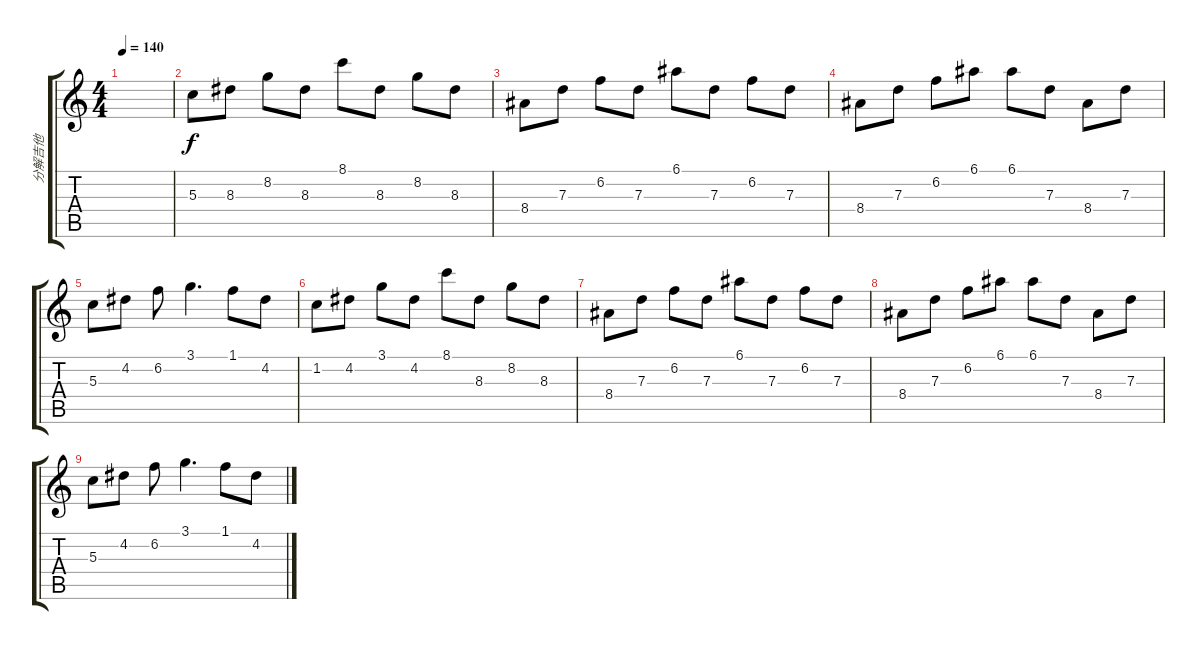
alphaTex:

\track ("分解吉他" "分解吉他") {instrument distortionguitar}
\staff {score tabs}
\tuning (E4 B3 G3 D3 A2 E2) {hide}
\ts (4 4)
\tempo 140
\clef g2
\ks c
|
5.3.8 8.3.8 8.2.8 8.3.8 8.1.8 8.3.8 8.2.8 8.3.8 |
8.4.8 7.3.8 6.2.8 7.3.8 6.1.8 7.3.8 6.2.8 7.3.8 |
8.4.8 7.3.8 6.2.8 6.1.8 6.1.8 7.3.8 8.4.8 7.3.8 |
5.3.8 4.2.8 6.2.8 3.1.4{d} 1.1.8 4.2.8 |
1.2.8 4.2.8 3.1.8 4.2.8 8.1.8 8.3.8 8.2.8 8.3.8 |
8.4.8 7.3.8 6.2.8 7.3.8 6.1.8 7.3.8 6.2.8 7.3.8 |
8.4.8 7.3.8 6.2.8 6.1.8 6.1.8 7.3.8 8.4.8 7.3.8 |
5.3.8 4.2.8 6.2.8 3.1.4{d} 1.1.8 4.2.8
